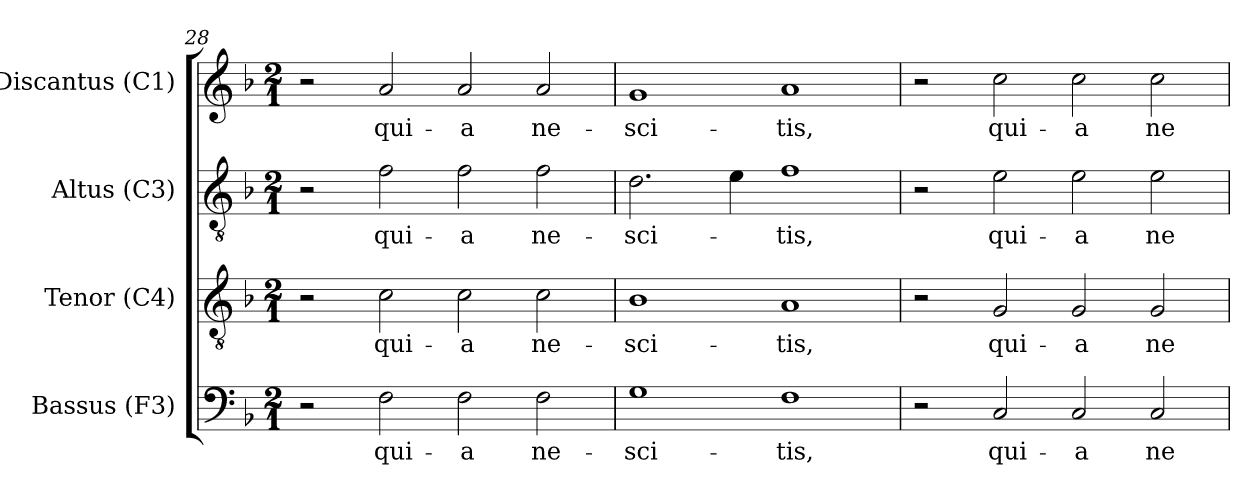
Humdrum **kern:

**kern	**text	**kern	**text	**kern	**text	**kern	**text
*part4	*part4	*part3	*part3	*part2	*part2	*part1	*part1
*staff4	*staff4	*staff3	*staff3	*staff2	*staff2	*staff1	*staff1
*I"Bassus (F3)	*	*I"Tenor (C4)	*	*I"Altus (C3)	*	*I"Discantus (C1)	*
*I'B.	*	*I'T.	*	*I'A.	*	*I'D.	*
*clefF4	*	*clefGv2	*	*clefGv2	*	*clefG2	*
*k[b-]	*	*k[b-]	*	*k[b-]	*	*k[b-]	*
*F:	*	*F:	*	*F:	*	*F:	*
*M2/1	*	*M2/1	*	*M2/1	*	*M2/1	*
=28	=28	=28	=28	=28	=28	=28	=28
2r	.	2r	.	2r	.	2r	.
!	!LO:LY:b:cj	!	!LO:LY:b:cj	!	!LO:LY:b:cj	!	!LO:LY:b:cj
2F\	qui-	2c\	qui-	2f\	qui-	2a/	qui-
!	!LO:LY:b:cj	!	!LO:LY:b:cj	!	!LO:LY:b:cj	!	!LO:LY:b:cj
2F\	-a	2c\	-a	2f\	-a	2a/	-a
!	!LO:LY:b:cj	!	!LO:LY:b:cj	!	!LO:LY:b:cj	!	!LO:LY:b:cj
2F\	ne-	2c\	ne-	2f\	ne-	2a/	ne-
!!LO:LB:g=z
=29	=29	=29	=29	=29	=29	=29	=29
!	!LO:LY:b:cj	!	!LO:LY:b:cj	!	!LO:LY:b:cj	!	!LO:LY:b:cj
1G	-sci-	1B-	-sci-	2.d\	-sci-	1g	-sci-
.	.	.	.	4e\	.	.	.
!	!LO:LY:b:cj	!	!LO:LY:b:cj	!	!LO:LY:b:cj	!	!LO:LY:b:cj
1F	-tis,	1A	-tis,	1f	-tis,	1a	-tis,
=30	=30	=30	=30	=30	=30	=30	=30
2r	.	2r	.	2r	.	2r	.
!	!LO:LY:b:cj	!	!LO:LY:b:cj	!	!LO:LY:b:cj	!	!LO:LY:b:cj
2C/	qui-	2G/	qui-	2e\	qui-	2cc\	qui-
!	!LO:LY:b:cj	!	!LO:LY:b:cj	!	!LO:LY:b:cj	!	!LO:LY:b:cj
2C/	-a	2G/	-a	2e\	-a	2cc\	-a
!	!LO:LY:b:cj	!	!LO:LY:b:cj	!	!LO:LY:b:cj	!	!LO:LY:b:cj
2C/	ne-	2G/	ne-	2e\	ne-	2cc\	ne-
=	=	=	=	=	=	=	=
*-	*-	*-	*-	*-	*-	*-	*-
